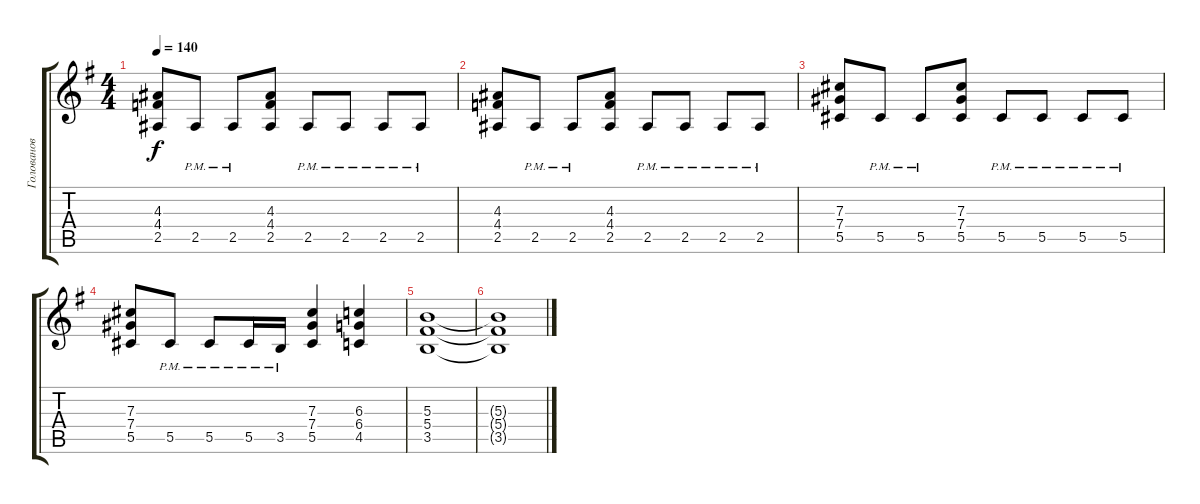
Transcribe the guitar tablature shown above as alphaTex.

\track ("Голованов" "Голованов") {instrument overdrivenguitar}
\staff {score tabs}
\tuning (Eb4 Bb3 Gb3 Db3 Ab2 Eb2) {hide}
\ts (4 4)
\tempo 140
\clef g2
\ks g
(4.3 4.4 2.5).8{dy f} 2.5{pm}.8 2.5{pm}.8 (4.3 4.4 2.5).8 2.5{pm}.8 2.5{pm}.8 2.5{pm}.8 2.5{pm}.8 |
(4.3 4.4 2.5).8 2.5{pm}.8 2.5{pm}.8 (4.3 4.4 2.5).8 2.5{pm}.8 2.5{pm}.8 2.5{pm}.8 2.5{pm}.8 |
(7.3 7.4 5.5).8 5.5{pm}.8 5.5{pm}.8 (7.3 7.4 5.5).8 5.5{pm}.8 5.5{pm}.8 5.5{pm}.8 5.5{pm}.8 |
(7.3 7.4 5.5).8 5.5{pm}.8 5.5{pm}.8 5.5{pm}.16 3.5{pm}.16 (7.3 7.4 5.5).4 (6.3 6.4 4.5).4 |
(5.3 5.4 3.5).1 |
(5.3{t} 5.4{t} 3.5{t}).1
